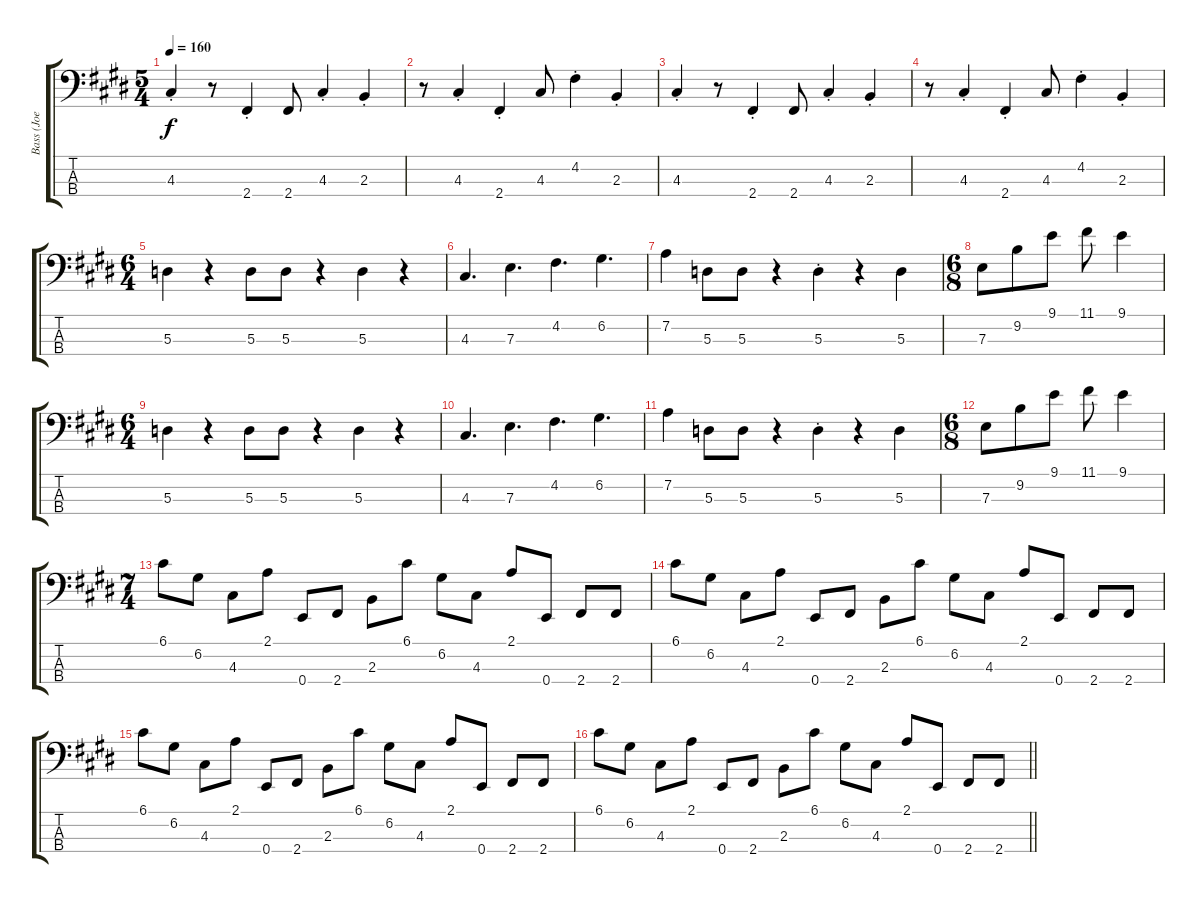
\track ("Bass (Joe DiBiase)" "Bass (Joe ") {instrument electricbassfinger}
\staff {score tabs}
\tuning (G2 D2 A1 E1) {hide}
\ts (5 4)
\tempo 160
\clef f4
\ks c#minor
4.3{st}.4{dy f} r.8 2.4{st}.4 2.4.8 4.3{st}.4 2.3{st}.4 |
r.8 4.3{st}.4 2.4{st}.4 4.3.8 4.2{st}.4 2.3{st}.4 |
4.3{st}.4 r.8 2.4{st}.4 2.4.8 4.3{st}.4 2.3{st}.4 |
r.8 4.3{st}.4 2.4{st}.4 4.3.8 4.2{st}.4 2.3{st}.4 |
\ts (6 4)
5.3.4 r.4 5.3.8 5.3.8 r.4 5.3.4 r.4 |
4.3.4{d} 7.3.4{d} 4.2.4{d} 6.2.4{d} |
7.2.4 5.3.8 5.3.8 r.4 5.3{st}.4 r.4 5.3.4 |
\ts (6 8)
7.3.8 9.2.8 9.1.8 11.1.8 9.1.4 |
\ts (6 4)
5.3.4 r.4 5.3.8 5.3.8 r.4 5.3.4 r.4 |
4.3.4{d} 7.3.4{d} 4.2.4{d} 6.2.4{d} |
7.2.4 5.3.8 5.3.8 r.4 5.3{st}.4 r.4 5.3.4 |
\ts (6 8)
7.3.8 9.2.8 9.1.8 11.1.8 9.1.4 |
\ts (7 4)
6.1.8 6.2.8 4.3.8 2.1.8 0.4.8 2.4.8 2.3.8 6.1.8 6.2.8 4.3.8 2.1.8 0.4.8 2.4.8 2.4.8 |
6.1.8 6.2.8 4.3.8 2.1.8 0.4.8 2.4.8 2.3.8 6.1.8 6.2.8 4.3.8 2.1.8 0.4.8 2.4.8 2.4.8 |
6.1.8 6.2.8 4.3.8 2.1.8 0.4.8 2.4.8 2.3.8 6.1.8 6.2.8 4.3.8 2.1.8 0.4.8 2.4.8 2.4.8 |
\barLineRight lightlight
6.1.8 6.2.8 4.3.8 2.1.8 0.4.8 2.4.8 2.3.8 6.1.8 6.2.8 4.3.8 2.1.8 0.4.8 2.4.8 2.4.8
